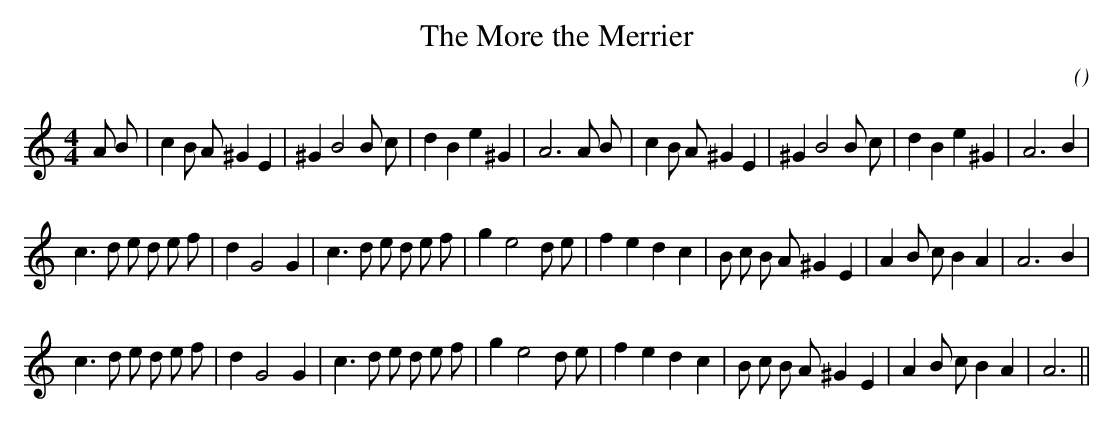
X:1
T: The More the Merrier
C:
O:
M:4/4
K:Am
K:Am
M:4/4
L:1/16
A2 B2 |c4 B2 A2 ^G4 E4 |^G4 B8 B2 c2 |d4 B4 e4 ^G4 |A12 A2 B2 |c4 B2 A2 ^G4 E4 |^G4 B8 B2 c2 |d4 B4 e4 ^G4 |A12 B4 |
c6 d2 e2 d2 e2 f2 |d4 G8 G4 |c6 d2 e2 d2 e2 f2 |g4 e8 d2 e2 |f4 e4 d4 c4 |B2 c2 B2 A2 ^G4 E4 |A4 B2 c2 B4 A4 |A12 B4 |
c6 d2 e2 d2 e2 f2 |d4 G8 G4 |c6 d2 e2 d2 e2 f2 |g4 e8 d2 e2 |f4 e4 d4 c4 |B2 c2 B2 A2 ^G4 E4 |A4 B2 c2 B4 A4 |A12 ||
